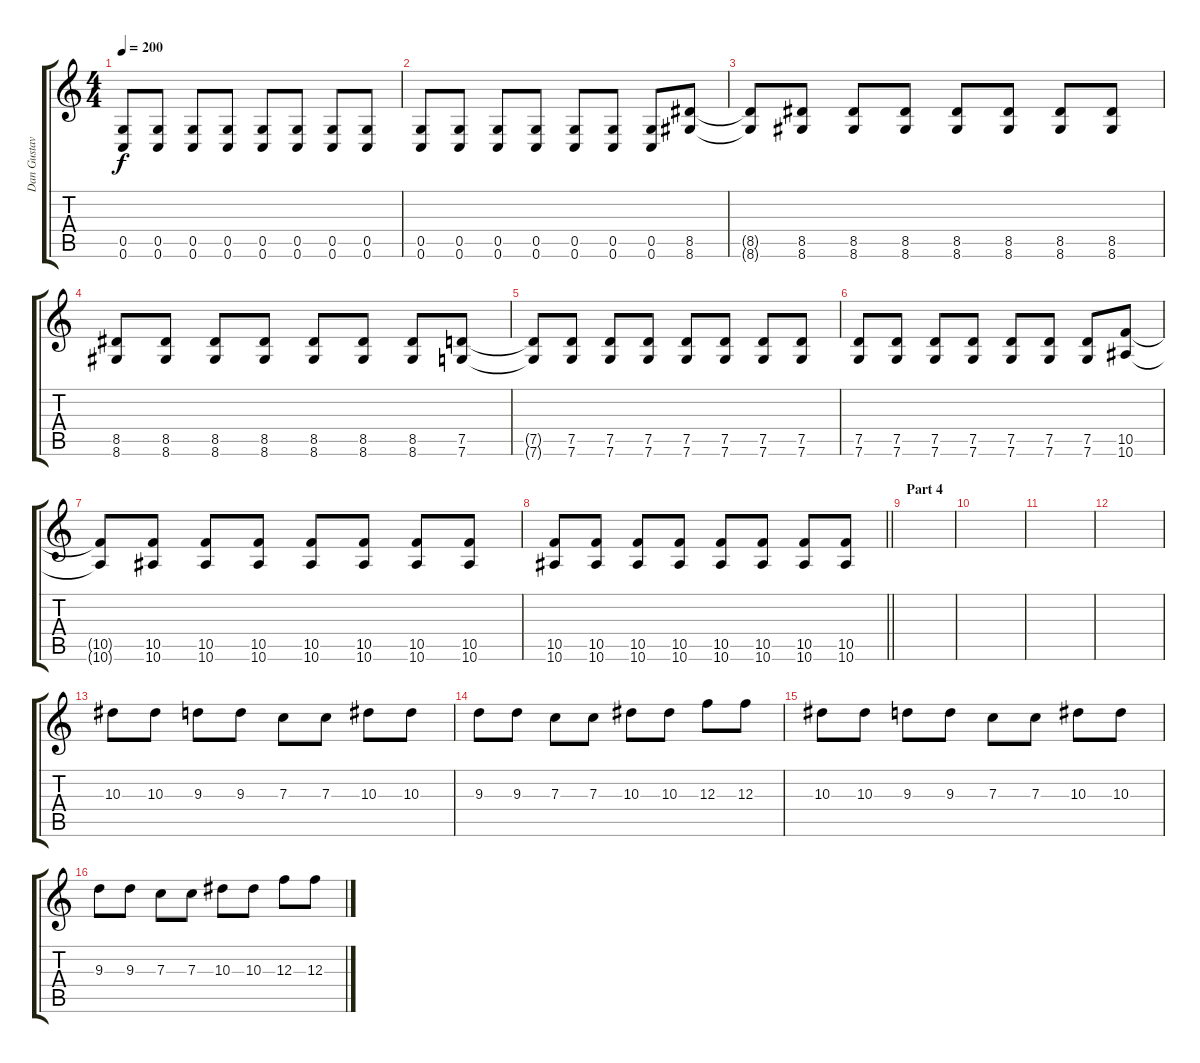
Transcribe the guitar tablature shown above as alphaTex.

\track ("Dan Gustavson" "Dan Gustav") {instrument distortionguitar}
\staff {score tabs}
\tuning (D4 A3 F3 C3 G2 C2) {hide}
\ts (4 4)
\tempo 200
\clef g2
\ks c
(0.5 0.6).8{dy f} (0.5 0.6).8 (0.5 0.6).8 (0.5 0.6).8 (0.5 0.6).8 (0.5 0.6).8 (0.5 0.6).8 (0.5 0.6).8 |
(0.5 0.6).8 (0.5 0.6).8 (0.5 0.6).8 (0.5 0.6).8 (0.5 0.6).8 (0.5 0.6).8 (0.5 0.6).8 (8.5 8.6).8 |
(8.5{t} 8.6{t}).8 (8.5 8.6).8 (8.5 8.6).8 (8.5 8.6).8 (8.5 8.6).8 (8.5 8.6).8 (8.5 8.6).8 (8.5 8.6).8 |
(8.5 8.6).8 (8.5 8.6).8 (8.5 8.6).8 (8.5 8.6).8 (8.5 8.6).8 (8.5 8.6).8 (8.5 8.6).8 (7.5 7.6).8 |
(7.5{t} 7.6{t}).8 (7.5 7.6).8 (7.5 7.6).8 (7.5 7.6).8 (7.5 7.6).8 (7.5 7.6).8 (7.5 7.6).8 (7.5 7.6).8 |
(7.5 7.6).8 (7.5 7.6).8 (7.5 7.6).8 (7.5 7.6).8 (7.5 7.6).8 (7.5 7.6).8 (7.5 7.6).8 (10.5 10.6).8 |
(10.5{t} 10.6{t}).8 (10.5 10.6).8 (10.5 10.6).8 (10.5 10.6).8 (10.5 10.6).8 (10.5 10.6).8 (10.5 10.6).8 (10.5 10.6).8 |
\barLineRight lightlight
(10.5 10.6).8 (10.5 10.6).8 (10.5 10.6).8 (10.5 10.6).8 (10.5 10.6).8 (10.5 10.6).8 (10.5 10.6).8 (10.5 10.6).8 |
\section ("" "Part 4")
|
|
|
|
10.3.8 10.3.8 9.3.8 9.3.8 7.3.8 7.3.8 10.3.8 10.3.8 |
9.3.8 9.3.8 7.3.8 7.3.8 10.3.8 10.3.8 12.3.8 12.3.8 |
10.3.8 10.3.8 9.3.8 9.3.8 7.3.8 7.3.8 10.3.8 10.3.8 |
9.3.8 9.3.8 7.3.8 7.3.8 10.3.8 10.3.8 12.3.8 12.3.8
